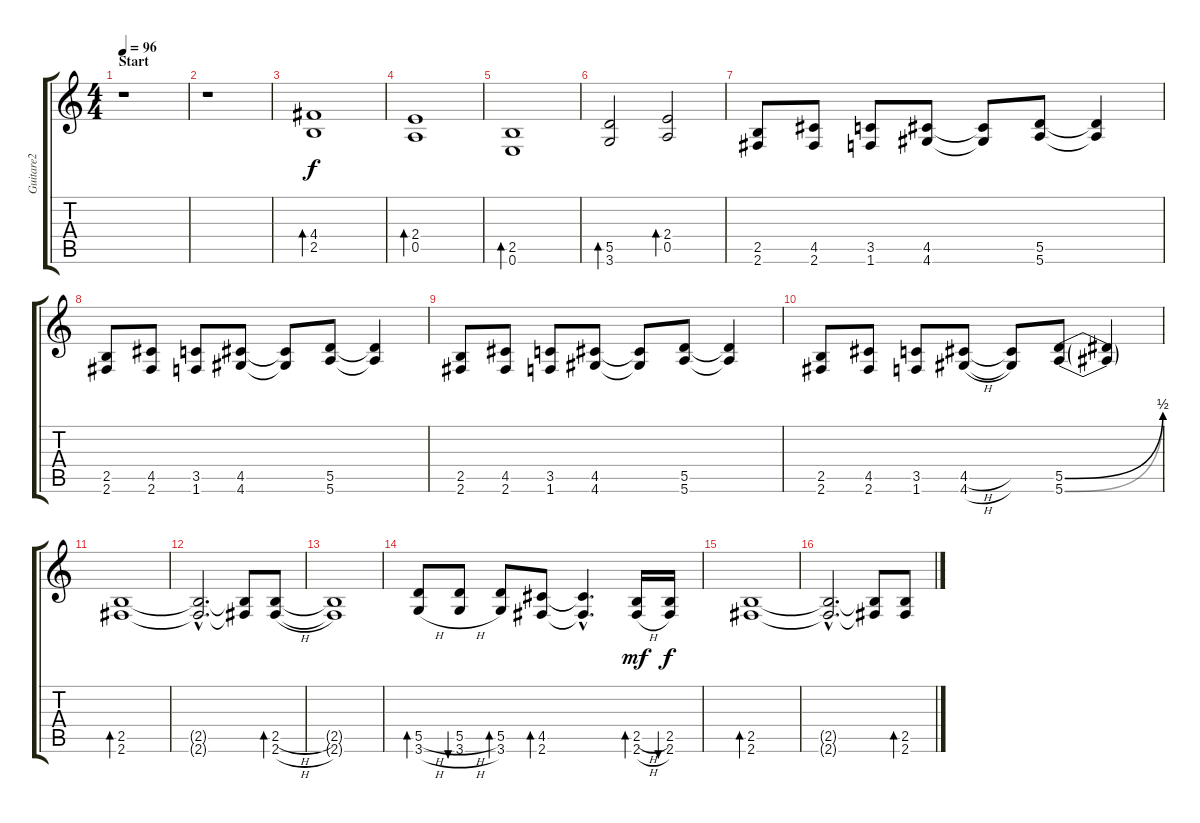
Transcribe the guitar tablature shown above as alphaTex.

\track ("Guitare2" "Guitare2") {instrument distortionguitar}
\staff {score tabs}
\tuning (E4 B3 G3 D3 A2 E2) {hide}
\ts (4 4)
\section ("" "Start")
\tempo 96
\clef g2
\ks c
r.1{dy f instrument distortionguitar} |
r.1 |
(4.4 2.5).1{bd 60} |
(2.4 0.5).1{bd 60} |
(2.5 0.6).1{bd 60} |
(5.5 3.6).2{bd 60} (2.4 0.5).2{bd 60} |
(2.5 2.6).8 (4.5 2.6).8 (3.5 1.6).8 (4.5 4.6).8 (4.5{t} 4.6{t}).8 (5.5 5.6).8 (5.5{t} 5.6{t}).4 |
(2.5 2.6).8 (4.5 2.6).8 (3.5 1.6).8 (4.5 4.6).8 (4.5{t} 4.6{t}).8 (5.5 5.6).8 (5.5{t} 5.6{t}).4 |
(2.5 2.6).8 (4.5 2.6).8 (3.5 1.6).8 (4.5 4.6).8 (4.5{t} 4.6{t}).8 (5.5 5.6).8 (5.5{t} 5.6{t}).4 |
(2.5 2.6).8 (4.5 2.6).8 (3.5 1.6).8 (4.5{h} 4.6{h}).8 (4.5{t} 4.6{t}).8 (5.5{be (bend 0 0 60 2)} 5.6{be (bend 0 0 60 2)}).8 (5.5{t} 5.6{t}).4 |
(2.5 2.6).1{bd 60} |
(2.5{hac t} 2.6{hac t}).2{d} (2.5{t} 2.6{t}).8 (2.5{h} 2.6{h}).8{bd 60} |
(2.5{t} 2.6{t}).1 |
(5.5{h} 3.6{h}).8{bd 60} (5.5{h} 3.6{h}).8{bu 60} (5.5 3.6).8{bd 60} (4.5 2.6).8{bd 60} (4.5{hac t} 2.6{hac t}).4{d} (2.5{h} 2.6{h}).16{bd 60 dy mf} (2.5 2.6).16{bu 60 dy f} |
(2.5 2.6).1{bd 60} |
(2.5{hac t} 2.6{hac t}).2{d} (2.5{t} 2.6{t}).8 (2.5{h} 2.6{h}).8{bd 60}
